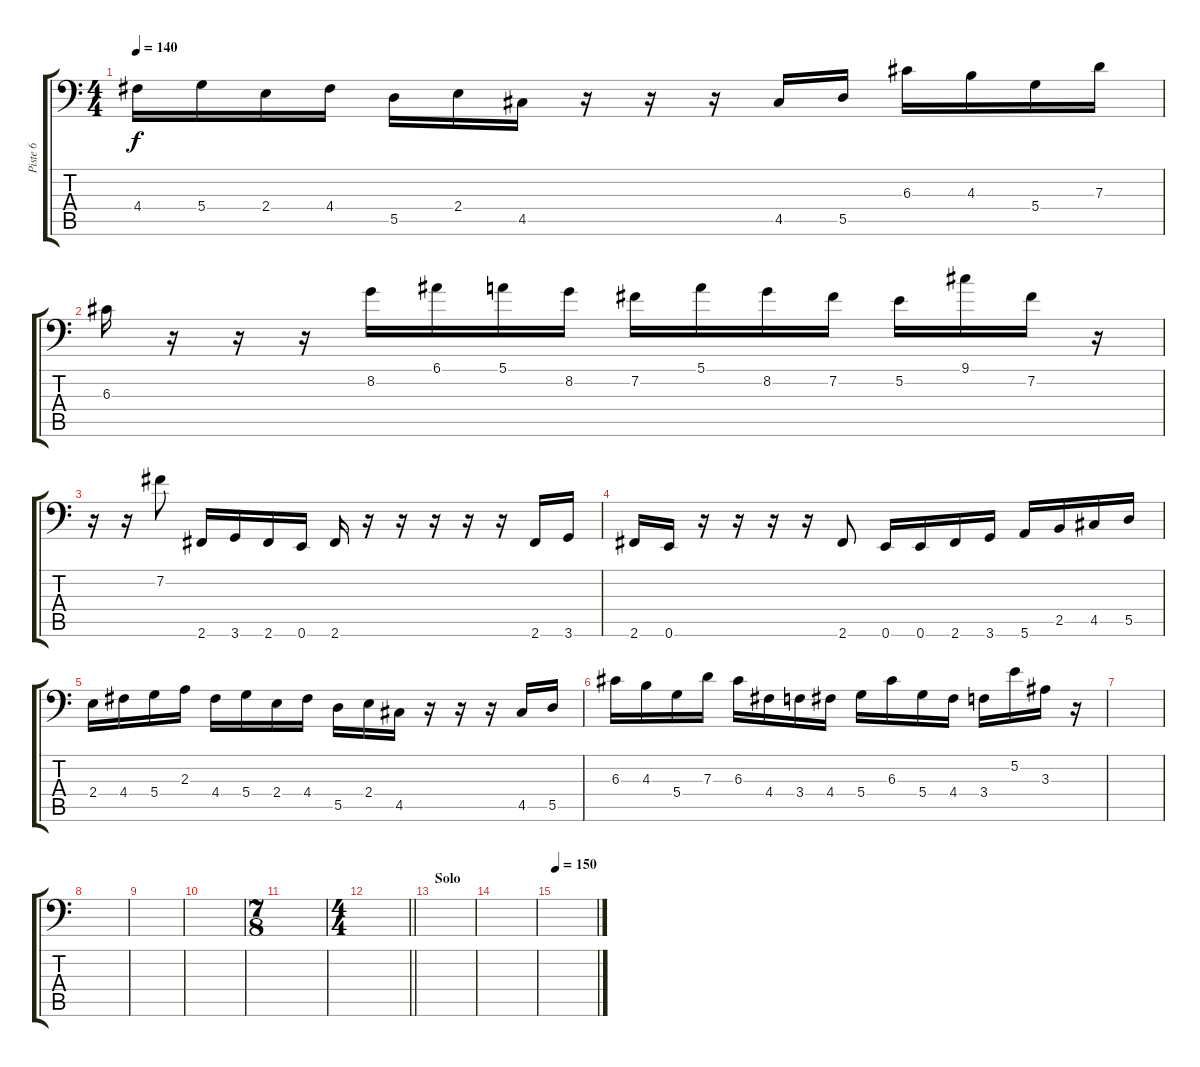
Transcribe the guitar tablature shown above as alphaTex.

\track ("Piste 6" "Piste 6") {instrument electricbassfinger}
\staff {score tabs}
\tuning (E3 B2 G2 D2 A1 E1) {hide}
\ts (4 4)
\tempo 140
\clef f4
\ks c
4.4.16{dy f} 5.4.16 2.4.16 4.4.16 5.5.16 2.4.16 4.5.16 r.16 r.16 r.16 4.5.16 5.5.16 6.3.16 4.3.16 5.4.16 7.3.16 |
6.3.16 r.16 r.16 r.16 8.2.16 6.1.16 5.1.16 8.2.16 7.2.16 5.1.16 8.2.16 7.2.16 5.2.16 9.1.16 7.2.16 r.16 |
r.16 r.16 7.2.8 2.6.16 3.6.16 2.6.16 0.6.16 2.6.16 r.16 r.16 r.16 r.16 r.16 2.6.16 3.6.16 |
2.6.16 0.6.16 r.16 r.16 r.16 r.16 2.6.8 0.6.16 0.6.16 2.6.16 3.6.16 5.6.16 2.5.16 4.5.16 5.5.16 |
2.4.16 4.4.16 5.4.16 2.3.16 4.4.16 5.4.16 2.4.16 4.4.16 5.5.16 2.4.16 4.5.16 r.16 r.16 r.16 4.5.16 5.5.16 |
6.3.16 4.3.16 5.4.16 7.3.16 6.3.16 4.4.16 3.4.16 4.4.16 5.4.16 6.3.16 5.4.16 4.4.16 3.4.16 5.2.16 3.3.16 r.16 |
|
|
|
|
\ts (7 8)
|
\ts (4 4)
\barLineRight lightlight
|
\section ("" "Solo")
|
|
\tempo 150
